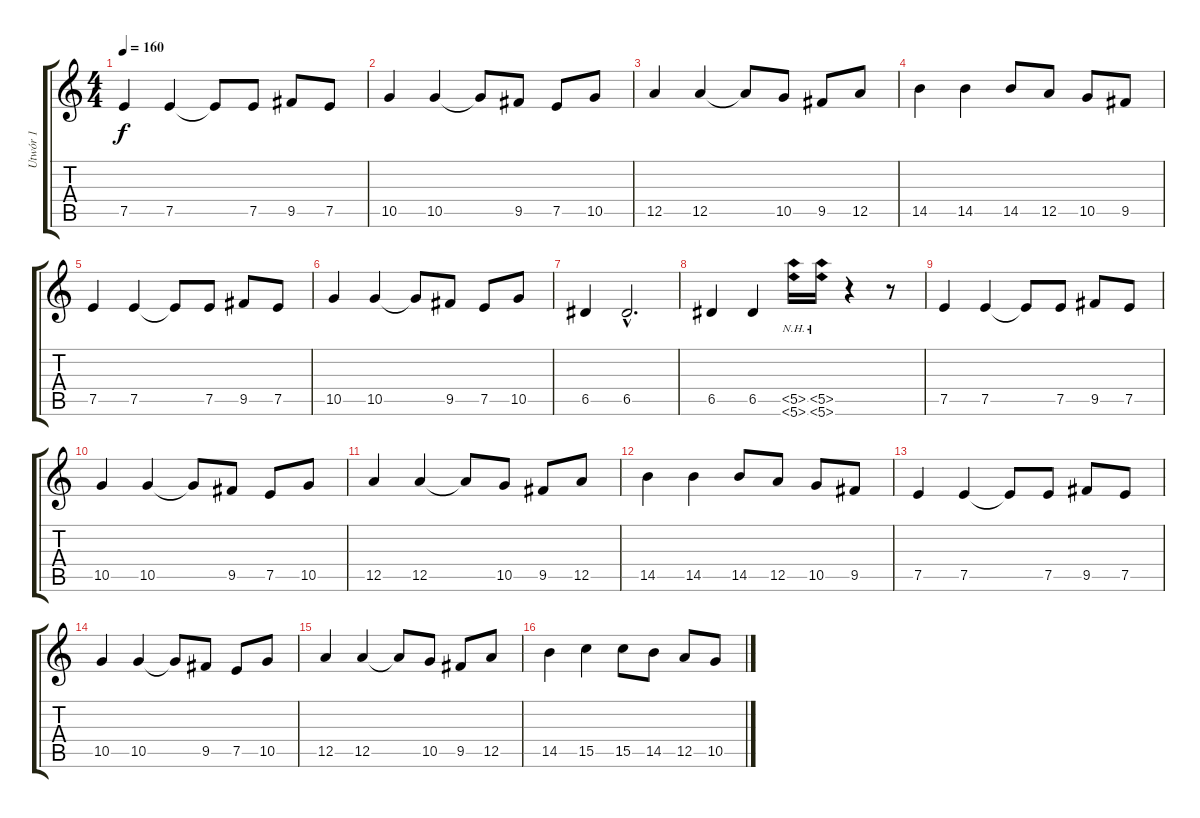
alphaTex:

\track ("Utwór 1" "Utwór 1") {instrument distortionguitar}
\staff {score tabs}
\tuning (E4 B3 G3 D3 A2 E2) {hide}
\ts (4 4)
\tempo 160
\clef g2
\ks c
7.5.4{dy f instrument distortionguitar} 7.5.4 7.5{t}.8 7.5.8 9.5.8 7.5.8 |
10.5.4 10.5.4 10.5{t}.8 9.5.8 7.5.8 10.5.8 |
12.5.4 12.5.4 12.5{t}.8 10.5.8 9.5.8 12.5.8 |
14.5.4 14.5.4 14.5.8 12.5.8 10.5.8 9.5.8 |
7.5.4 7.5.4 7.5{t}.8 7.5.8 9.5.8 7.5.8 |
10.5.4 10.5.4 10.5{t}.8 9.5.8 7.5.8 10.5.8 |
6.5.4 6.5{hac}.2{d} |
6.5.4 6.5.4 (5.5{nh} 5.6{nh}).16 (5.5{nh} 5.6{nh}).16 r.4 r.8 |
7.5.4 7.5.4 7.5{t}.8 7.5.8 9.5.8 7.5.8 |
10.5.4 10.5.4 10.5{t}.8 9.5.8 7.5.8 10.5.8 |
12.5.4 12.5.4 12.5{t}.8 10.5.8 9.5.8 12.5.8 |
14.5.4 14.5.4 14.5.8 12.5.8 10.5.8 9.5.8 |
7.5.4 7.5.4 7.5{t}.8 7.5.8 9.5.8 7.5.8 |
10.5.4 10.5.4 10.5{t}.8 9.5.8 7.5.8 10.5.8 |
12.5.4 12.5.4 12.5{t}.8 10.5.8 9.5.8 12.5.8 |
14.5.4 15.5.4 15.5.8 14.5.8 12.5.8 10.5.8
